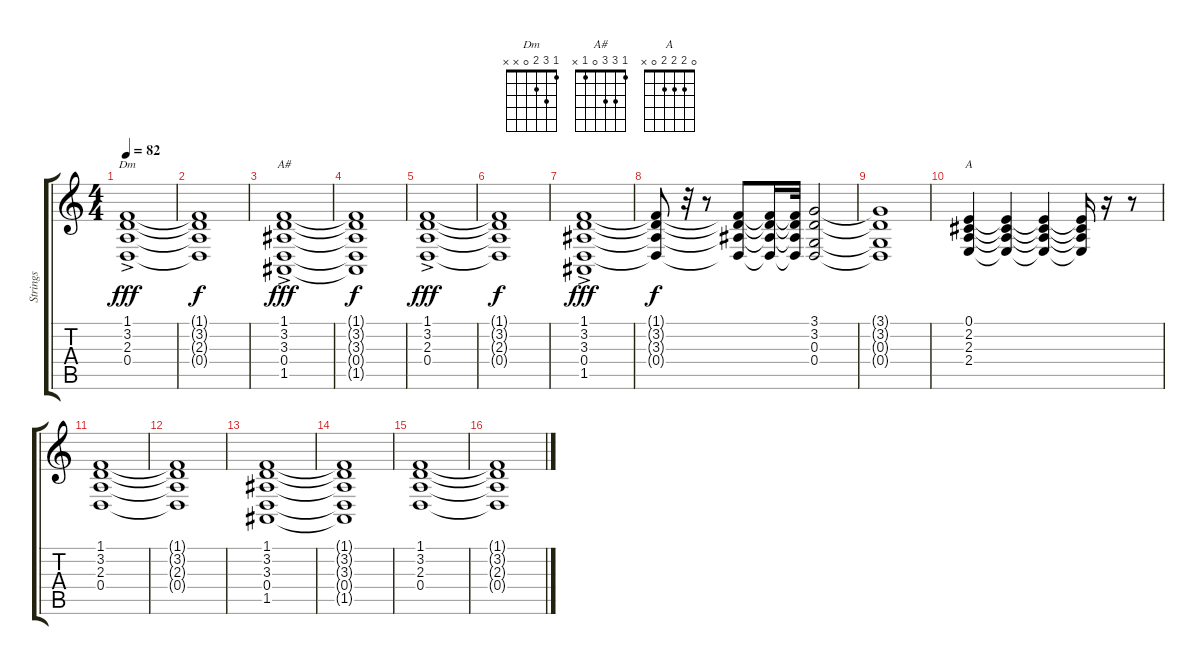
\track ("Strings" "Strings") {instrument synthvoice}
\staff {score tabs}
\tuning (E4 B3 G3 D3 A2 E2) {hide}
\chord ("Dm" 1 3 2 0 x x)
\chord ("A#" 1 3 3 0 1 x)
\chord ("A" 0 2 2 2 0 x)
\ts (4 4)
\tempo 82
\clef g2
\ks c
(1.1 3.2 2.3{ac} 0.4).1{ch "Dm" dy fff} |
(1.1{t} 3.2{t} 2.3{t} 0.4{t}).1{dy f} |
(1.1 3.2 3.3{ac} 0.4 1.5).1{ch "A#" dy fff} |
(1.1{t} 3.2{t} 3.3{t} 0.4{t} 1.5{t}).1{dy f} |
(1.1 3.2 2.3{ac} 0.4).1{dy fff} |
(1.1{t} 3.2{t} 2.3{t} 0.4{t}).1{dy f} |
(1.1 3.2 3.3{ac} 0.4 1.5).1{dy fff} |
(1.1{t} 3.2{t} 3.3{t} 0.4{t}).8{dy f} r.32 r.8 (1.1{t} 3.2{t} 3.3{t} 0.4{t}).8 (1.1{t} 3.2{t} 3.3{t} 0.4{t}).16 (1.1{t} 3.2{t} 3.3{t} 0.4{t}).32 (3.1 3.2 0.3 0.4).2 |
(3.1{t} 3.2{t} 0.3{t} 0.4{t}).1 |
(0.1 2.2 2.3 2.4).4{ch "A"} (0.1{t} 2.2{t} 2.3{t} 2.4{t}).4 (0.1{t} 2.2{t} 2.3{t} 2.4{t}).4 (0.1{t} 2.2{t} 2.3{t} 2.4{t}).16 r.16 r.8 |
(1.1 3.2 2.3 0.4).1 |
(1.1{t} 3.2{t} 2.3{t} 0.4{t}).1{volume 11 instrument synthstrings2} |
(1.1 3.2 3.3 0.4 1.5).1 |
(1.1{t} 3.2{t} 3.3{t} 0.4{t} 1.5{t}).1 |
(1.1 3.2 2.3 0.4).1 |
(1.1{t} 3.2{t} 2.3{t} 0.4{t}).1
